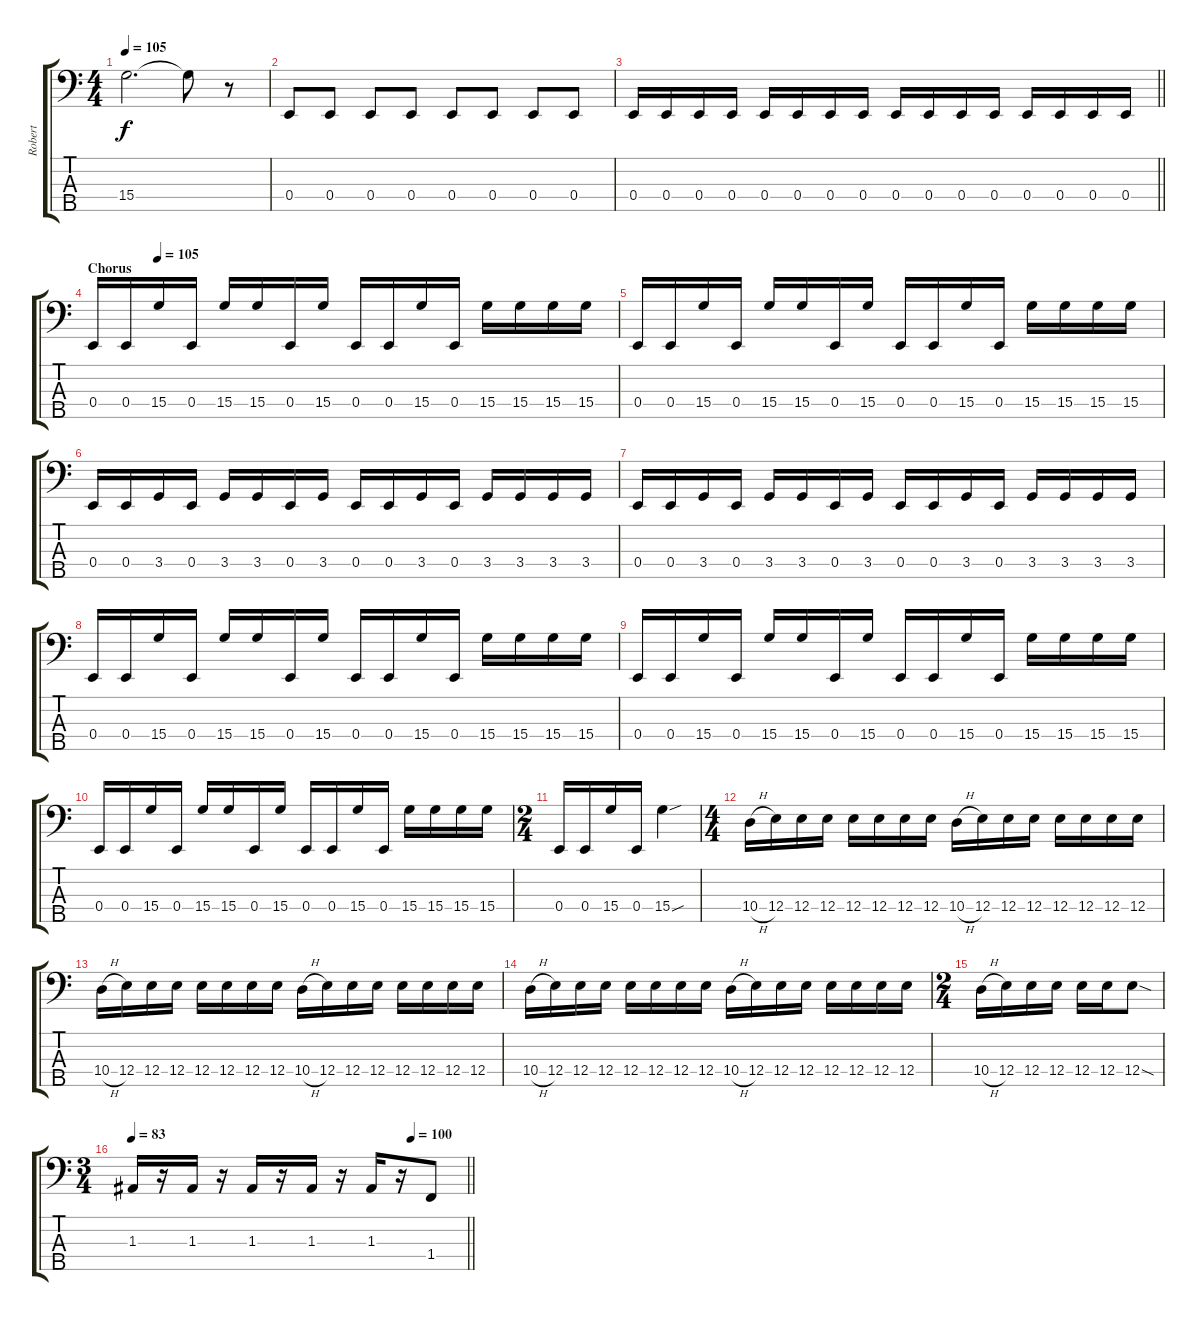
\track ("Robert" "Robert") {instrument electricbassfinger}
\staff {score tabs}
\tuning (G2 D2 A1 E1 B0) {hide}
\ts (4 4)
\tempo 105
\clef f4
\ks c
15.4{t}.2{d dy f} 15.4{t}.8 r.8 |
0.4.8 0.4.8 0.4.8 0.4.8 0.4.8 0.4.8 0.4.8 0.4.8 |
\barLineRight lightlight
0.4.16 0.4.16 0.4.16 0.4.16 0.4.16 0.4.16 0.4.16 0.4.16 0.4.16 0.4.16 0.4.16 0.4.16 0.4.16 0.4.16 0.4.16 0.4.16 |
\section ("" "Chorus")
\tempo (105 0.125)
0.4.16 0.4.16 15.4.16 0.4.16 15.4.16 15.4.16 0.4.16 15.4.16 0.4.16 0.4.16 15.4.16 0.4.16 15.4.16 15.4.16 15.4.16 15.4.16 |
0.4.16 0.4.16 15.4.16 0.4.16 15.4.16 15.4.16 0.4.16 15.4.16 0.4.16 0.4.16 15.4.16 0.4.16 15.4.16 15.4.16 15.4.16 15.4.16 |
0.4.16 0.4.16 3.4.16 0.4.16 3.4.16 3.4.16 0.4.16 3.4.16 0.4.16 0.4.16 3.4.16 0.4.16 3.4.16 3.4.16 3.4.16 3.4.16 |
0.4.16 0.4.16 3.4.16 0.4.16 3.4.16 3.4.16 0.4.16 3.4.16 0.4.16 0.4.16 3.4.16 0.4.16 3.4.16 3.4.16 3.4.16 3.4.16 |
0.4.16 0.4.16 15.4.16 0.4.16 15.4.16 15.4.16 0.4.16 15.4.16 0.4.16 0.4.16 15.4.16 0.4.16 15.4.16 15.4.16 15.4.16 15.4.16 |
0.4.16 0.4.16 15.4.16 0.4.16 15.4.16 15.4.16 0.4.16 15.4.16 0.4.16 0.4.16 15.4.16 0.4.16 15.4.16 15.4.16 15.4.16 15.4.16 |
0.4.16 0.4.16 15.4.16 0.4.16 15.4.16 15.4.16 0.4.16 15.4.16 0.4.16 0.4.16 15.4.16 0.4.16 15.4.16 15.4.16 15.4.16 15.4.16 |
\ts (2 4)
0.4.16 0.4.16 15.4.16 0.4.16 15.4{sou}.4 |
\ts (4 4)
10.4{h}.16 12.4.16 12.4.16 12.4.16 12.4.16 12.4.16 12.4.16 12.4.16 10.4{h}.16 12.4.16 12.4.16 12.4.16 12.4.16 12.4.16 12.4.16 12.4.16 |
10.4{h}.16 12.4.16 12.4.16 12.4.16 12.4.16 12.4.16 12.4.16 12.4.16 10.4{h}.16 12.4.16 12.4.16 12.4.16 12.4.16 12.4.16 12.4.16 12.4.16 |
10.4{h}.16 12.4.16 12.4.16 12.4.16 12.4.16 12.4.16 12.4.16 12.4.16 10.4{h}.16 12.4.16 12.4.16 12.4.16 12.4.16 12.4.16 12.4.16 12.4.16 |
\ts (2 4)
10.4{h}.16 12.4.16 12.4.16 12.4.16 12.4.16 12.4.16 12.4{sod}.8 |
\ts (3 4)
\tempo 83
\tempo (100 0.8333333333333334)
\barLineRight lightlight
1.3.16 r.16 1.3.16 r.16 1.3.16 r.16 1.3.16 r.16 1.3.16 r.16 1.4.8
